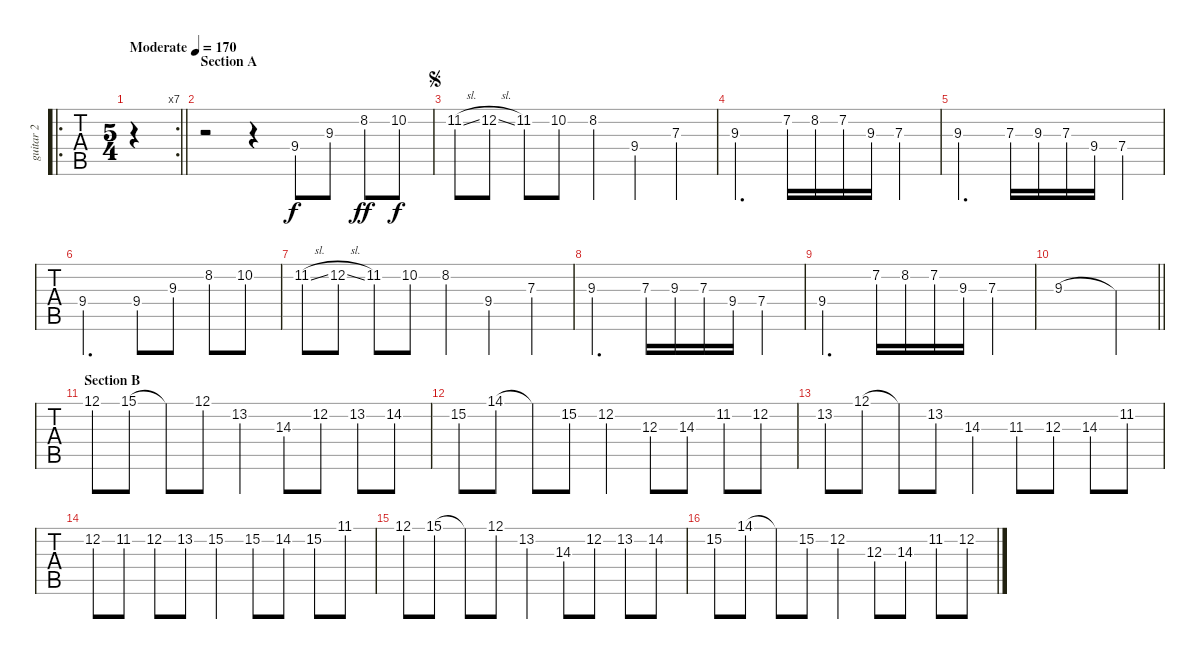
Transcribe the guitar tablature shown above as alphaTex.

\track ("guitar 2" "guitar 2") {instrument acousticguitarsteel}
\staff {tabs}
\tuning (D4 A3 F3 C3 G2 D2) {hide}
\ro
\rc 7
\ts (5 4)
\tempo (170 "Moderate")
\clef g2
\barLineRight lightlight
\ks c
|
\section ("" "Section A")
r.2 r.4 9.4.8 9.3.8 8.2{ac}.8{dy ff} 10.2.8{dy f} |
\jump segno
11.2{sl}.8 12.2{sl}.8 11.2.8 10.2.8 8.2.4 9.4.4 7.3.4 |
9.3.2{d} 7.2.16 8.2.16 7.2.16 9.3.16 7.3.4 |
9.3.2{d} 7.3.16 9.3.16 7.3.16 9.4.16 7.4.4 |
9.4.2{d} 9.4.8 9.3.8 8.2.8 10.2.8 |
11.2{sl}.8 12.2{sl}.8 11.2.8 10.2.8 8.2.4 9.4.4 7.3.4 |
9.3.2{d} 7.3.16 9.3.16 7.3.16 9.4.16 7.4.4 |
9.4.2{d} 7.2.16 8.2.16 7.2.16 9.3.16 7.3.4 |
\barLineRight lightlight
9.3.1 9.3{t}.4 |
\section ("" "Section B")
12.1.8 15.1.8 15.1{t}.8 12.1.8 13.2.4 14.3.8 12.2.8 13.2.8 14.2.8 |
15.2.8 14.1.8 14.1{t}.8 15.2.8 12.2.4 12.3.8 14.3.8 11.2.8 12.2.8 |
13.2.8 12.1.8 12.1{t}.8 13.2.8 14.3.4 11.3.8 12.3.8 14.3.8 11.2.8 |
12.2.8 11.2.8 12.2.8 13.2.8 15.2.4 15.2.8 14.2.8 15.2.8 11.1.8 |
12.1.8 15.1.8 15.1{t}.8 12.1.8 13.2.4 14.3.8 12.2.8 13.2.8 14.2.8 |
15.2.8 14.1.8 14.1{t}.8 15.2.8 12.2.4 12.3.8 14.3.8 11.2.8 12.2.8
